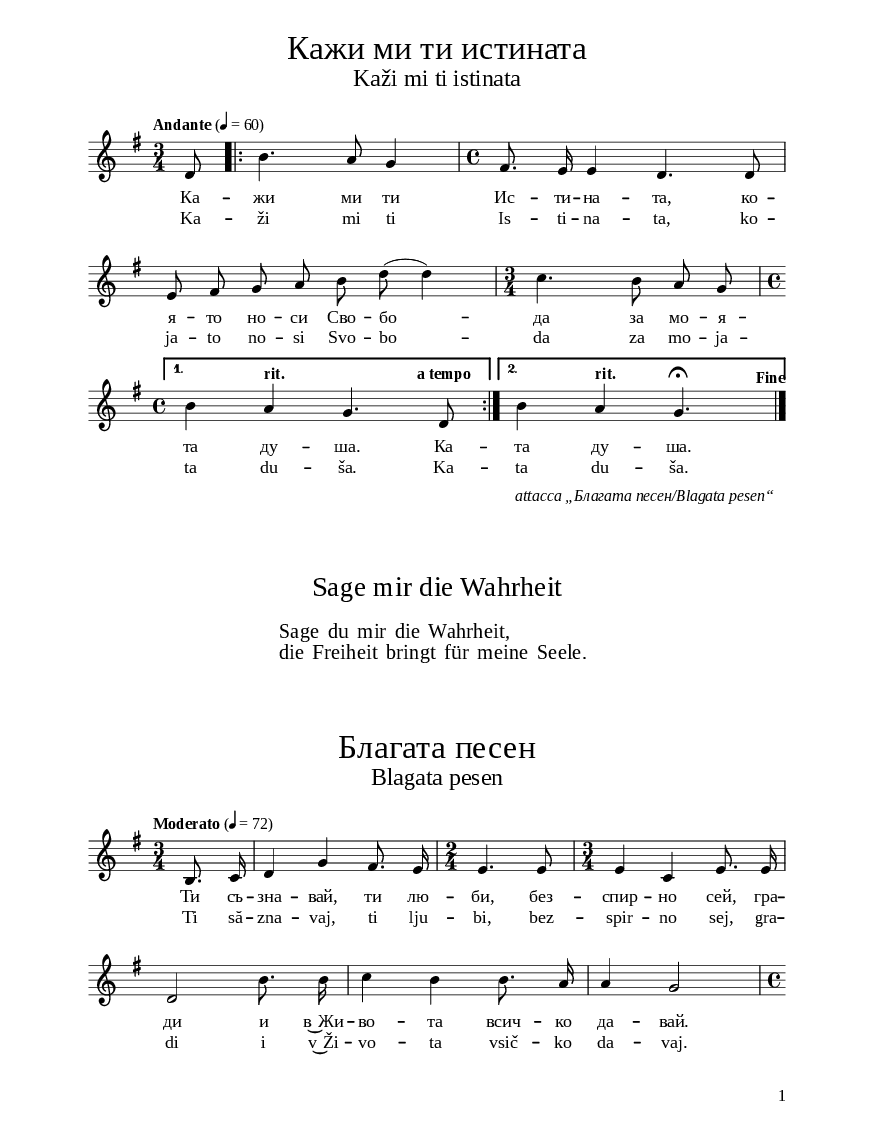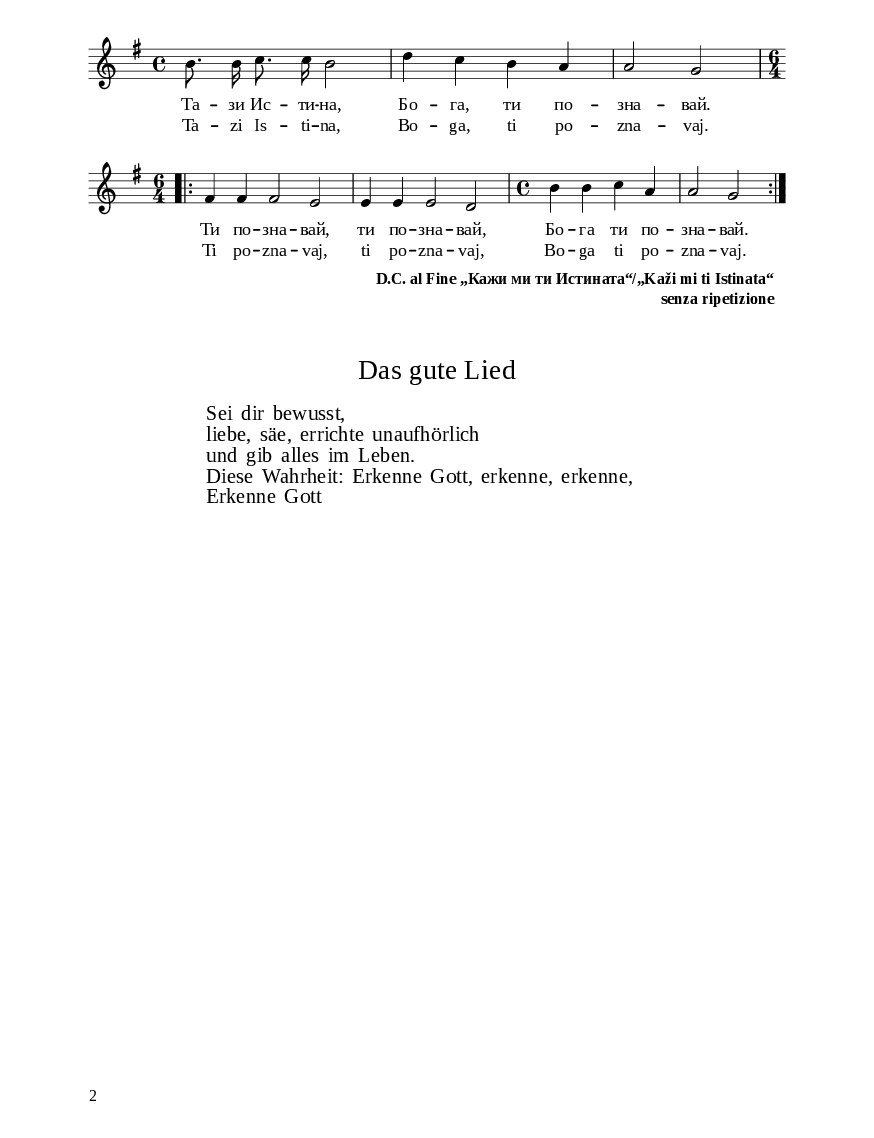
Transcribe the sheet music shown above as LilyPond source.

\version "2.24.2"

% include paper part and global functions
\include "include/globals.ily"

\bookpart {
  \label #'ref086_1
  \tocItem \markup "Кажи ми ти истината – Kaži mi ti istinata"
  \include "include/bookpart-paper.ily"
  \score {
    \include "include/score-layout.ily"

    \new Voice \absolute {
      \clef treble
      \key g \major
      \time 3/4
      \tempoFunc "Andante" 4 "60"

      \partial 8
      \autoBeamOff

      d'8 | \repeat volta 2 {
        b'4. a'8 g'4 | \time 4/4  fis'8. e'16 e'4 d'4. d'8 | \break

        e'8 fis' g' a' b' d'' ( d''4 ) | \time 3/4  c''4. b'8 a' g' | \break
      }

      \alternative {
        { \time 4/4  b'4\tempo "rit.                                  a tempo"  a' g'4. d'8 }
        {
          b'4\tempo "rit." a'4
          \override Staff.BarLine.stencil = ##f %hide bar line
          g'4.^\markup \bold{"                     Fine" } \fermata
          \revert Staff.BarLine.stencil
          \bar "|."
        }
      }
    }

    \addlyrics {
      Ка -- жи ми
      ти Ис -- ти -- на -- та, ко -- я -- то но -- си
      Сво -- бо -- да за мо -- я -- та ду -- ша. Ка --
      та ду -- ша.
    }
    \addlyrics {
      Ka -- ži mi
      ti Is -- ti -- na -- ta, ko -- ja -- to no -- si
      Svo -- bo -- da za mo -- ja -- ta du -- ša. Ka --
      ta du -- ša.
    }

    \header {
      title = \titleFunc "Кажи ми ти истината" "Kaži mi ti istinata"
    }

    \midi{}

  } % score
  
  \markup \italic \dc-one-nobold "attacca „Благата песен/Blagata pesen“"
   \markup \empty-two

  % include foreign translation(s) of the song
  \version "2.22.1"

\markup \fill-line { \fontsize #deTitleFontSize "Sage mir die Wahrheit" }
\markup \null
\markup \null
\markup \fontsize #deCoupletFontSize {
  \hspace #17
  \override #`(baseline-skip . ,deCoupletBaselineSkip)

  \column {
        \line { " "Sage du mir die Wahrheit,}
        \line { " "die Freiheit bringt für meine Seele. }
    }
}


  \markup \empty-three

   \label #'ref086_2
  \tocItem \markup "Благата песен – Blagata pesen"

   \include "include/bookpart-paper.ily"
  \score {
    \include "include/score-layout.ily"

    \new Voice \absolute {
      \clef treble
      \key g \major
      \time 3/4
      \tempoFunc "Moderato" 4 "72"

      \partial 4
      \autoBeamOff
      b8. c'16 | d'4 g' fis'8. e'16 | \time 2/4  e'4. e'8 | \time 3/4  e'4 c' e'8. e'16 \break |

      d'2 b'8. b'16 | c''4 b' b'8. a'16 | a'4 g'2 \break |

      \time 4/4  b'8. b'16 c''8. c''16 b'2 | d''4 c'' b' a' | a'2 g' \break |

       \bar ".|:-|"  \time 6/4  fis'4 fis' fis'2 e' | e'4 e' e'2 d' |  \time 4/4  b'4 b' c'' a' | a'2 g' \bar ":|."
    }

    \addlyrics {
      Ти съ -- зна -- вай, ти лю -- би,
      без -- спир -- но сей, гра -- ди и в~Жи -- во --
      та всич -- ко да -- вай. Та -- зи Ис -- ти --
      на, Бо -- га, ти по -- зна -- вай. Ти по -- зна
      -- вай, ти по -- зна -- вай, Бо -- га ти по --
      зна -- вай.
    }

      \addlyrics {
      Ti să -- zna -- vaj, ti lju -- bi,
      bez -- spir -- no sej, gra -- di i v~Ži -- vo --
      ta vsič -- ko da -- vaj. Ta -- zi Is -- ti --
      na, Bo -- ga, ti po -- zna -- vaj. Ti po -- zna
      -- vaj, ti po -- zna -- vaj, Bo -- ga ti po --
      zna -- vaj.
    }

    \header {
      title = \titleFunc "Благата песен" "Blagata pesen"
    }

    \midi{}

  } % score
  
  \markup \dc-two "D.C. al Fine „Кажи ми ти Истината“/„Kaži mi ti Istinata“" "senza ripetizione"
  
   \markup \empty-two


  % include foreign translation(s) of the song
  \version "2.20.0"

\markup \fill-line { \fontsize #deTitleFontSize "Das gute Lied" }
\markup \null
\markup \null
\markup \fontsize #deCoupletFontSize {
  \hspace #10
  \override #`(baseline-skip . ,deCoupletBaselineSkip)

  \column {
    \line { " "Sei dir bewusst, }
    \line { " "liebe, säe, errichte unaufhörlich }
    \line { " "und gib alles im Leben.}
    \line { " " Diese Wahrheit: Erkenne Gott, erkenne, erkenne,}
    \line { " "Erkenne Gott}
  }
}


} % bookpart
